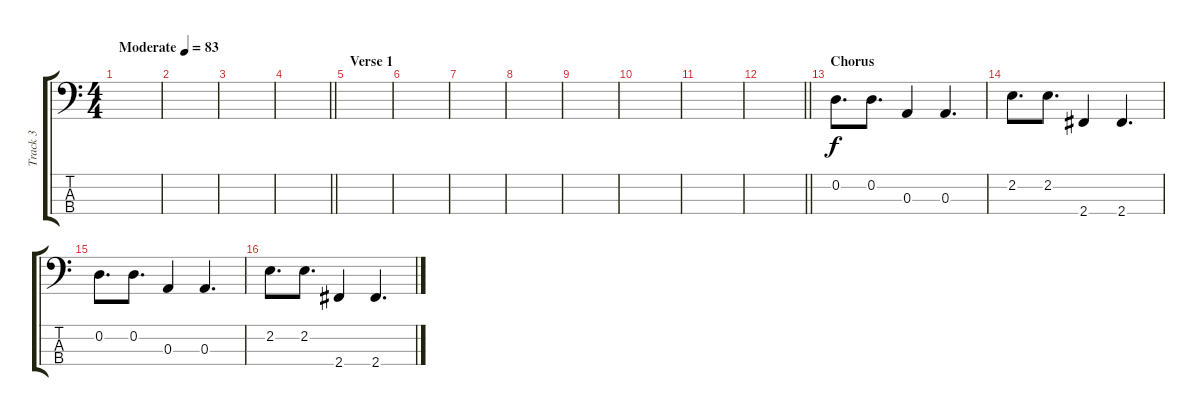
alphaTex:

\track ("Track 3" "Track 3") {instrument electricbassfinger}
\staff {score tabs}
\tuning (G2 D2 A1 E1) {hide}
\ts (4 4)
\tempo (83 "Moderate")
\clef f4
\ks c
|
|
|
\barLineRight lightlight
|
\section ("" "Verse 1")
|
|
|
|
|
|
|
\barLineRight lightlight
|
\section ("" "Chorus")
0.2.8{d} 0.2.8{d} 0.3.4 0.3.4{d} |
2.2.8{d} 2.2.8{d} 2.4.4 2.4.4{d} |
0.2.8{d} 0.2.8{d} 0.3.4 0.3.4{d} |
2.2.8{d} 2.2.8{d} 2.4.4 2.4.4{d}
